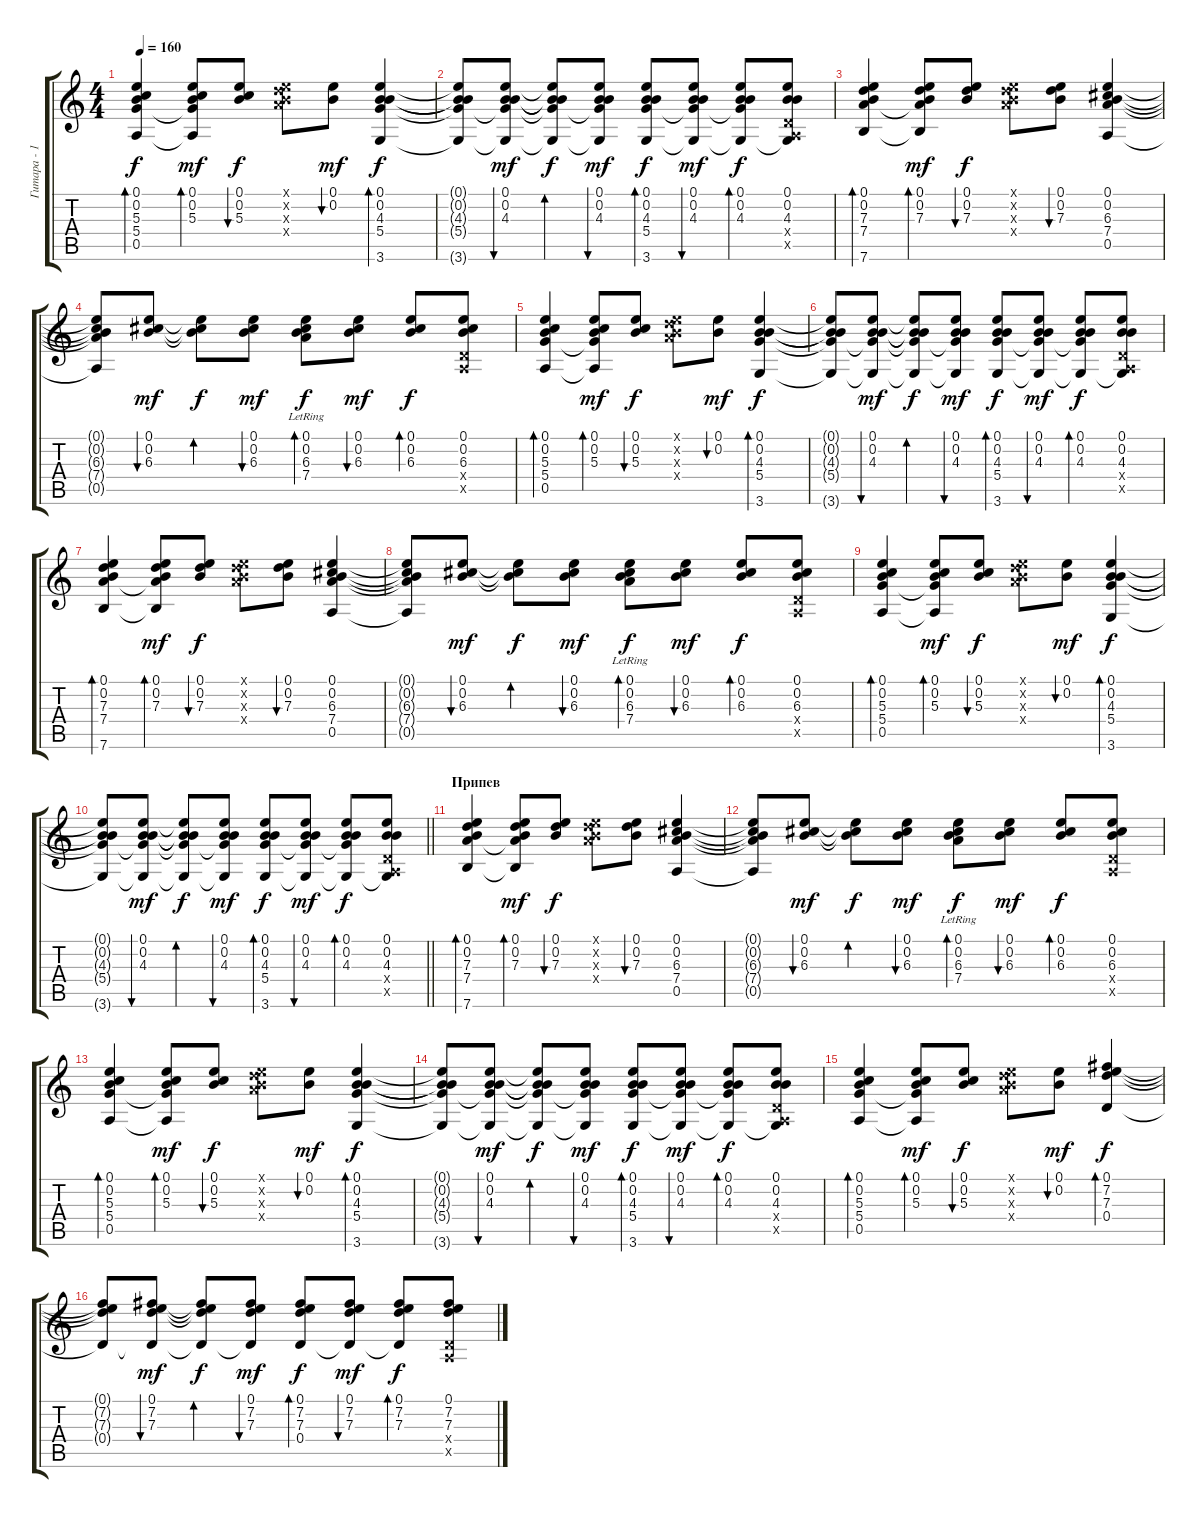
\track ("Гитара - 1" "Гитара - 1") {instrument acousticguitarsteel}
\staff {score tabs}
\tuning (E4 B3 G3 D3 A2 E2) {hide}
\ts (4 4)
\tempo 160
\clef g2
\ks c
(0.1 0.2 5.3 5.4 0.5).4{bd 30 dy f} (0.1 0.2 5.3 5.4{t} 0.5{t}).8{bd 30 dy mf} (0.1 0.2 5.3).8{bu 30 dy f} (0.1{x} 0.2{x} 7.3{x} 7.4{x}).8 (0.1 0.2).8{bu 30 dy mf} (0.1 0.2 4.3 5.4 3.6).4{bd 30 dy f} |
(0.1{t} 0.2{t} 4.3{t} 5.4{t} 3.6{t}).8 (0.1 0.2 4.3 5.4{t} 3.6{t}).8{bu 30 dy mf} (0.1{t} 0.2{t} 4.3{t} 5.4{t} 3.6{t}).8{bd 30 dy f} (0.1 0.2 4.3 5.4{t} 3.6{t}).8{bu 30 dy mf} (0.1 0.2 4.3 5.4 3.6).8{bd 30 dy f} (0.1 0.2 4.3 5.4{t} 3.6{t}).8{bu 30 dy mf} (0.1 0.2 4.3 5.4{t} 3.6{t}).8{bd 30 dy f} (0.1 0.2 4.3 0.4{x} 0.5{x} 3.6{t}).8 |
(0.1 0.2 7.3 7.4 7.6).4{bd 30} (0.1 0.2 7.3 7.4{t} 7.6{t}).8{bd 30 dy mf} (0.1 0.2 7.3).8{bu 30 dy f} (0.1{x} 0.2{x} 7.3{x} 7.4{x}).8 (0.1 0.2 7.3).8{bu 30} (0.1 0.2 6.3 7.4 0.5).4 |
(0.1{t} 0.2{t} 6.3{t} 7.4{t} 0.5{t}).8 (0.1 0.2 6.3).8{bu 30 dy mf} (0.1{t} 0.2{t} 6.3{t}).8{bd 30 dy f} (0.1 0.2 6.3).8{bu 30 dy mf} (0.1 0.2 6.3 7.4{lr}).8{bd 30 dy f} (0.1 0.2 6.3).8{bu 30 dy mf} (0.1 0.2 6.3).8{bd 30 dy f} (0.1 0.2 6.3 0.4{x} 0.5{x}).8 |
(0.1 0.2 5.3 5.4 0.5).4{bd 30} (0.1 0.2 5.3 5.4{t} 0.5{t}).8{bd 30 dy mf} (0.1 0.2 5.3).8{bu 30 dy f} (0.1{x} 0.2{x} 7.3{x} 7.4{x}).8 (0.1 0.2).8{bu 30 dy mf} (0.1 0.2 4.3 5.4 3.6).4{bd 30 dy f} |
(0.1{t} 0.2{t} 4.3{t} 5.4{t} 3.6{t}).8 (0.1 0.2 4.3 5.4{t} 3.6{t}).8{bu 30 dy mf} (0.1{t} 0.2{t} 4.3{t} 5.4{t} 3.6{t}).8{bd 30 dy f} (0.1 0.2 4.3 5.4{t} 3.6{t}).8{bu 30 dy mf} (0.1 0.2 4.3 5.4 3.6).8{bd 30 dy f} (0.1 0.2 4.3 5.4{t} 3.6{t}).8{bu 30 dy mf} (0.1 0.2 4.3 5.4{t} 3.6{t}).8{bd 30 dy f} (0.1 0.2 4.3 0.4{x} 0.5{x} 3.6{t}).8 |
(0.1 0.2 7.3 7.4 7.6).4{bd 30} (0.1 0.2 7.3 7.4{t} 7.6{t}).8{bd 30 dy mf} (0.1 0.2 7.3).8{bu 30 dy f} (0.1{x} 0.2{x} 7.3{x} 7.4{x}).8 (0.1 0.2 7.3).8{bu 30} (0.1 0.2 6.3 7.4 0.5).4 |
(0.1{t} 0.2{t} 6.3{t} 7.4{t} 0.5{t}).8 (0.1 0.2 6.3).8{bu 30 dy mf} (0.1{t} 0.2{t} 6.3{t}).8{bd 30 dy f} (0.1 0.2 6.3).8{bu 30 dy mf} (0.1 0.2 6.3 7.4{lr}).8{bd 30 dy f} (0.1 0.2 6.3).8{bu 30 dy mf} (0.1 0.2 6.3).8{bd 30 dy f} (0.1 0.2 6.3 0.4{x} 0.5{x}).8 |
(0.1 0.2 5.3 5.4 0.5).4{bd 30} (0.1 0.2 5.3 5.4{t} 0.5{t}).8{bd 30 dy mf} (0.1 0.2 5.3).8{bu 30 dy f} (0.1{x} 0.2{x} 7.3{x} 7.4{x}).8 (0.1 0.2).8{bu 30 dy mf} (0.1 0.2 4.3 5.4 3.6).4{bd 30 dy f} |
\barLineRight lightlight
(0.1{t} 0.2{t} 4.3{t} 5.4{t} 3.6{t}).8 (0.1 0.2 4.3 5.4{t} 3.6{t}).8{bu 30 dy mf} (0.1{t} 0.2{t} 4.3{t} 5.4{t} 3.6{t}).8{bd 30 dy f} (0.1 0.2 4.3 5.4{t} 3.6{t}).8{bu 30 dy mf} (0.1 0.2 4.3 5.4 3.6).8{bd 30 dy f} (0.1 0.2 4.3 5.4{t} 3.6{t}).8{bu 30 dy mf} (0.1 0.2 4.3 5.4{t} 3.6{t}).8{bd 30 dy f} (0.1 0.2 4.3 0.4{x} 0.5{x} 3.6{t}).8 |
\section ("" "Припев")
(0.1 0.2 7.3 7.4 7.6).4{bd 30} (0.1 0.2 7.3 7.4{t} 7.6{t}).8{bd 30 dy mf} (0.1 0.2 7.3).8{bu 30 dy f} (0.1{x} 0.2{x} 7.3{x} 7.4{x}).8 (0.1 0.2 7.3).8{bu 30} (0.1 0.2 6.3 7.4 0.5).4 |
(0.1{t} 0.2{t} 6.3{t} 7.4{t} 0.5{t}).8 (0.1 0.2 6.3).8{bu 30 dy mf} (0.1{t} 0.2{t} 6.3{t}).8{bd 30 dy f} (0.1 0.2 6.3).8{bu 30 dy mf} (0.1 0.2 6.3 7.4{lr}).8{bd 30 dy f} (0.1 0.2 6.3).8{bu 30 dy mf} (0.1 0.2 6.3).8{bd 30 dy f} (0.1 0.2 6.3 0.4{x} 0.5{x}).8 |
(0.1 0.2 5.3 5.4 0.5).4{bd 30} (0.1 0.2 5.3 5.4{t} 0.5{t}).8{bd 30 dy mf} (0.1 0.2 5.3).8{bu 30 dy f} (0.1{x} 0.2{x} 7.3{x} 7.4{x}).8 (0.1 0.2).8{bu 30 dy mf} (0.1 0.2 4.3 5.4 3.6).4{bd 30 dy f} |
(0.1{t} 0.2{t} 4.3{t} 5.4{t} 3.6{t}).8 (0.1 0.2 4.3 5.4{t} 3.6{t}).8{bu 30 dy mf} (0.1{t} 0.2{t} 4.3{t} 5.4{t} 3.6{t}).8{bd 30 dy f} (0.1 0.2 4.3 5.4{t} 3.6{t}).8{bu 30 dy mf} (0.1 0.2 4.3 5.4 3.6).8{bd 30 dy f} (0.1 0.2 4.3 5.4{t} 3.6{t}).8{bu 30 dy mf} (0.1 0.2 4.3 5.4{t} 3.6{t}).8{bd 30 dy f} (0.1 0.2 4.3 0.4{x} 0.5{x} 3.6{t}).8 |
(0.1 0.2 5.3 5.4 0.5).4{bd 30} (0.1 0.2 5.3 5.4{t} 0.5{t}).8{bd 30 dy mf} (0.1 0.2 5.3).8{bu 30 dy f} (0.1{x} 0.2{x} 7.3{x} 7.4{x}).8 (0.1 0.2).8{bu 30 dy mf} (0.1 7.2 7.3 0.4).4{bd 30 dy f} |
(0.1{t} 7.2{t} 7.3{t} 0.4{t}).8 (0.1 7.2 7.3 0.4{t}).8{bu 30 dy mf} (0.1{t} 7.2{t} 7.3{t} 0.4{t}).8{bd 30 dy f} (0.1 7.2 7.3 0.4{t}).8{bu 30 dy mf} (0.1 7.2 7.3 0.4).8{bd 30 dy f} (0.1 7.2 7.3 0.4{t}).8{bu 30 dy mf} (0.1 7.2 7.3 0.4{t}).8{bd 30 dy f} (0.1 7.2 7.3 0.4{x} 0.5{x}).8
